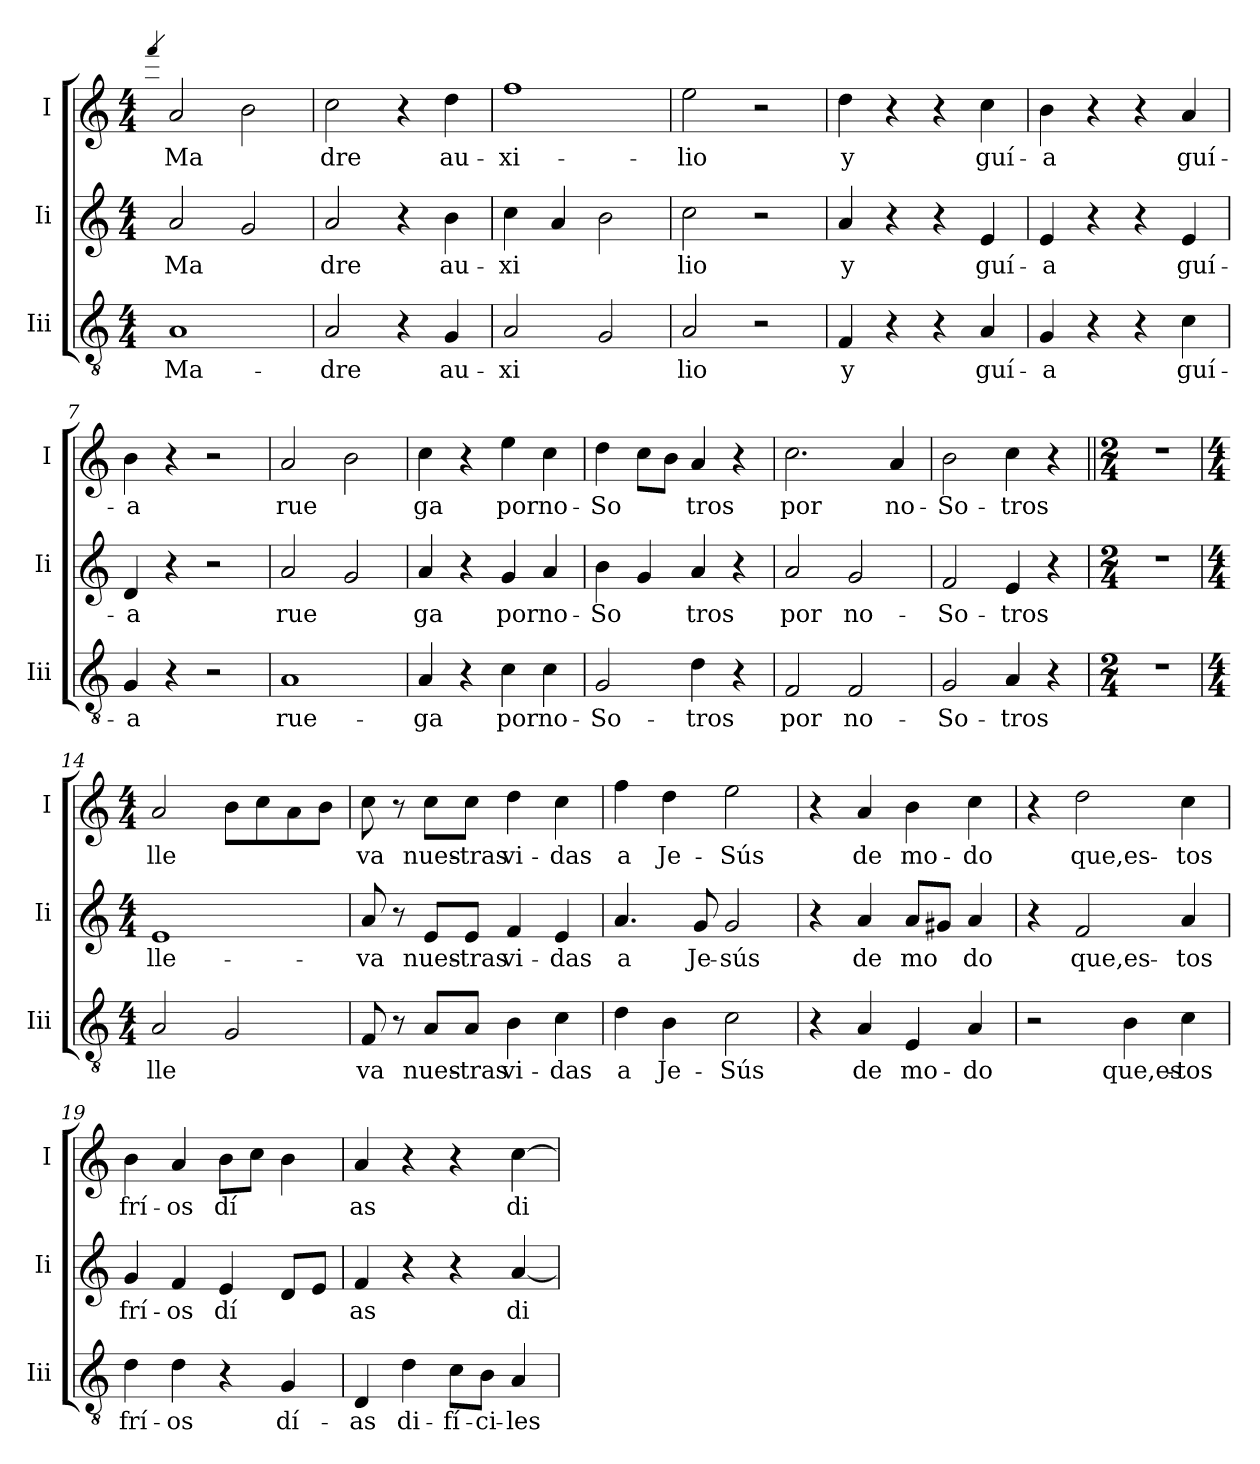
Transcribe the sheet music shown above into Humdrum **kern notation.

**kern	**text	**kern	**text	**kern	**text
*part3	*part3	*part2	*part2	*part1	*part1
*staff3	*staff3	*staff2	*staff2	*staff1	*staff1
*I"Iii	*	*I"Ii	*	*I"I	*
*I'Iii	*	*I'Ii	*	*I'I	*
!!LO:PB:g=z
*stria5	*	*stria5	*	*stria5	*
*clefGv2	*	*clefG2	*	*clefG2	*
*M4/4	*	*M4/4	*	*M4/4	*
=1	=1	=1	=1	=1	=1
.	.	.	.	4qfff/	.
!	!LO:LY:b:cj	!	!LO:LY:b	!	!LO:LY:b
1A	Ma-	2a/	Ma	2a/	Ma
.	.	2g/	.	2b\	.
=2	=2	=2	=2	=2	=2
!	!LO:LY:b:cj	!	!LO:LY:b:cj	!	!LO:LY:b:cj
2A/	-dre	2a/	dre	2cc\	dre
4r	.	4r	.	4r	.
!	!LO:LY:b:cj	!	!LO:LY:b:cj	!	!LO:LY:b:cj
4G/	au-	4b\	au-	4dd\	au-
=3	=3	=3	=3	=3	=3
!	!LO:LY:b:cj	!	!LO:LY:b:cj	!	!LO:LY:b:cj
2A/	-xi	4cc\	-xi	1ff	-xi-
.	.	4a/	.	.	.
2G/	.	2b\	.	.	.
=4	=4	=4	=4	=4	=4
!	!LO:LY:b:cj	!	!LO:LY:b:cj	!	!LO:LY:b:cj
2A/	lio	2cc\	lio	2ee\	-lio
2r	.	2r	.	2r	.
=5	=5	=5	=5	=5	=5
!	!LO:LY:b:cj	!	!LO:LY:b:cj	!	!LO:LY:b:cj
4F/	y	4a/	y	4dd\	y
4r	.	4r	.	4r	.
4r	.	4r	.	4r	.
!	!LO:LY:b:cj	!	!LO:LY:b:cj	!	!LO:LY:b:cj
4A/	guí-	4e/	guí-	4cc\	guí-
=6	=6	=6	=6	=6	=6
!	!LO:LY:b:cj	!	!LO:LY:b:cj	!	!LO:LY:b:cj
4G/	-a	4e/	-a	4b\	-a
4r	.	4r	.	4r	.
4r	.	4r	.	4r	.
!	!LO:LY:b:cj	!	!LO:LY:b:cj	!	!LO:LY:b:cj
4c\	guí-	4e/	guí-	4a/	guí-
=7	=7	=7	=7	=7	=7
!	!LO:LY:b:cj	!	!LO:LY:b:cj	!	!LO:LY:b:cj
4G/	-a	4d/	-a	4b\	-a
4r	.	4r	.	4r	.
2r	.	2r	.	2r	.
!!LO:LB:g=z
=8	=8	=8	=8	=8	=8
!	!LO:LY:b:cj	!	!LO:LY:b	!	!LO:LY:b
1A	rue-	2a/	rue	2a/	rue
.	.	2g/	.	2b\	.
=9	=9	=9	=9	=9	=9
!	!LO:LY:b:cj	!	!LO:LY:b:cj	!	!LO:LY:b:cj
4A/	-ga	4a/	ga	4cc\	ga
4r	.	4r	.	4r	.
!	!LO:LY:b:cj	!	!LO:LY:b:cj	!	!LO:LY:b:cj
4c\	por	4g/	por	4ee\	por
!	!LO:LY:b:cj	!	!LO:LY:b:cj	!	!LO:LY:b:cj
4c\	no-	4a/	no-	4cc\	no-
=10	=10	=10	=10	=10	=10
!	!LO:LY:b:cj	!	!LO:LY:b:cj	!	!LO:LY:b:cj
2G/	-So-	4b\	-So	4dd\	-So
.	.	4g/	.	8cc\L	.
.	.	.	.	8b\J	.
!	!LO:LY:b:cj	!	!LO:LY:b:cj	!	!LO:LY:b:cj
4d\	-tros	4a/	tros	4a/	tros
4r	.	4r	.	4r	.
=11	=11	=11	=11	=11	=11
!	!LO:LY:b:cj	!	!LO:LY:b:cj	!	!LO:LY:b:cj
2F/	por	2a/	por	2.cc\	por
!	!LO:LY:b:cj	!	!LO:LY:b:cj	!	!
2F/	no-	2g/	no-	.	.
!	!	!	!	!	!LO:LY:b:cj
.	.	.	.	4a/	no-
=12	=12	=12	=12	=12	=12
!	!LO:LY:b:cj	!	!LO:LY:b:cj	!	!LO:LY:b:cj
2G/	-So-	2f/	-So-	2b\	-So-
!	!LO:LY:b:cj	!	!LO:LY:b:cj	!	!LO:LY:b:cj
4A/	-tros	4e/	-tros	4cc\	-tros
4r	.	4r	.	4r	.
=13	=13||	=13	=13||	=13||	=13||
*M2/4	*	*M2/4	*	*M2/4	*
!LO:N:vis=1	!	!LO:N:vis=1	!	!LO:N:vis=1	!
2r	.	2r	.	2r	.
!!LO:LB:g=z
=14	=14	=14	=14	=14	=14
*M4/4	*	*M4/4	*	*M4/4	*
!	!LO:LY:b:cj	!	!LO:LY:b:cj	!	!LO:LY:b:cj
2A/	lle	1e	lle-	2a/	lle
2G/	.	.	.	8b\L	.
.	.	.	.	8cc\	.
.	.	.	.	8a\	.
.	.	.	.	8b\J	.
=15	=15	=15	=15	=15	=15
!	!LO:LY:b:cj	!	!LO:LY:b:cj	!	!LO:LY:b:cj
8F/	va	8a/	-va	8cc\	va
8r	.	8r	.	8r	.
!	!LO:LY:b:cj	!	!LO:LY:b:cj	!	!LO:LY:b:cj
8A/L	nues-	8e/L	nues-	8cc\L	nues-
!	!LO:LY:b:rj	!	!LO:LY:b:rj	!	!LO:LY:b:rj
8A/J	-tras	8e/J	-tras	8cc\J	-tras
!	!LO:LY:b:cj	!	!LO:LY:b:cj	!	!LO:LY:b:cj
4B\	vi-	4f/	vi-	4dd\	vi-
!	!LO:LY:b:cj	!	!LO:LY:b:cj	!	!LO:LY:b:cj
4c\	-das	4e/	-das	4cc\	-das
=16	=16	=16	=16	=16	=16
!	!LO:LY:b:cj	!	!LO:LY:b:cj	!	!LO:LY:b:cj
4d\	a	4.a/	a	4ff\	a
!	!LO:LY:b:cj	!	!	!	!LO:LY:b:cj
4B\	Je-	.	.	4dd\	Je-
!	!	!	!LO:LY:b	!	!
.	.	8g/	Je-	.	.
!	!LO:LY:b:cj	!	!LO:LY:b:rj	!	!LO:LY:b:cj
2c\	-Sús	2g/	-sús	2ee\	-Sús
=17	=17	=17	=17	=17	=17
4r	.	4r	.	4r	.
!	!LO:LY:b:cj	!	!LO:LY:b:cj	!	!LO:LY:b:cj
4A/	de	4a/	de	4a/	de
!	!LO:LY:b:cj	!	!LO:LY:b	!	!LO:LY:b:cj
4E/	mo-	8a/L	mo	4b\	mo-
.	.	8g#X/J	.	.	.
!	!LO:LY:b:cj	!	!LO:LY:b:cj	!	!LO:LY:b:cj
4A/	-do	4a/	do	4cc\	-do
!!LO:PB:g=z
=18	=18	=18	=18	=18	=18
2r	.	4r	.	4r	.
!	!	!	!LO:LY:b:cj	!	!LO:LY:b:cj
.	.	2f/	que,es-	2dd\	que,es-
!	!LO:LY:b:cj	!	!	!	!
4B\	que,es-	.	.	.	.
!	!LO:LY:b:rj	!	!LO:LY:b:cj	!	!LO:LY:b:cj
4c\	-tos	4a/	-tos	4cc\	-tos
=19	=19	=19	=19	=19	=19
!	!LO:LY:b	!	!LO:LY:b	!	!LO:LY:b
4d\	frí-	4g/	frí-	4b\	frí-
!	!LO:LY:b:rj	!	!LO:LY:b:rj	!	!LO:LY:b:rj
4d\	-os	4f/	-os	4a/	-os
!	!	!	!LO:LY:b:cj	!	!LO:LY:b:cj
4r	.	4e/	dí	8b\L	dí
.	.	.	.	8cc\J	.
!	!LO:LY:b:cj	!	!	!	!
4G/	dí-	8d/L	.	4b\	.
.	.	8e/J	.	.	.
=20	=20	=20	=20	=20	=20
!	!LO:LY:b:cj	!	!LO:LY:b:cj	!	!LO:LY:b:cj
4D/	-as	4f/	as	4a/	as
!	!LO:LY:b	!	!	!	!
4d\	di-	4r	.	4r	.
!	!LO:LY:b:cj	!	!	!	!
8c\L	-fí-	4r	.	4r	.
!	!LO:LY:b:cj	!	!	!	!
8B\J	-ci-	.	.	.	.
!	!LO:LY:b:rj	!	!LO:LY:b:cj	!	!LO:LY:b:cj
4A/	-les	[<4a/	di	[>4cc\	di
=	=	=	=	=	=
*-	*-	*-	*-	*-	*-
